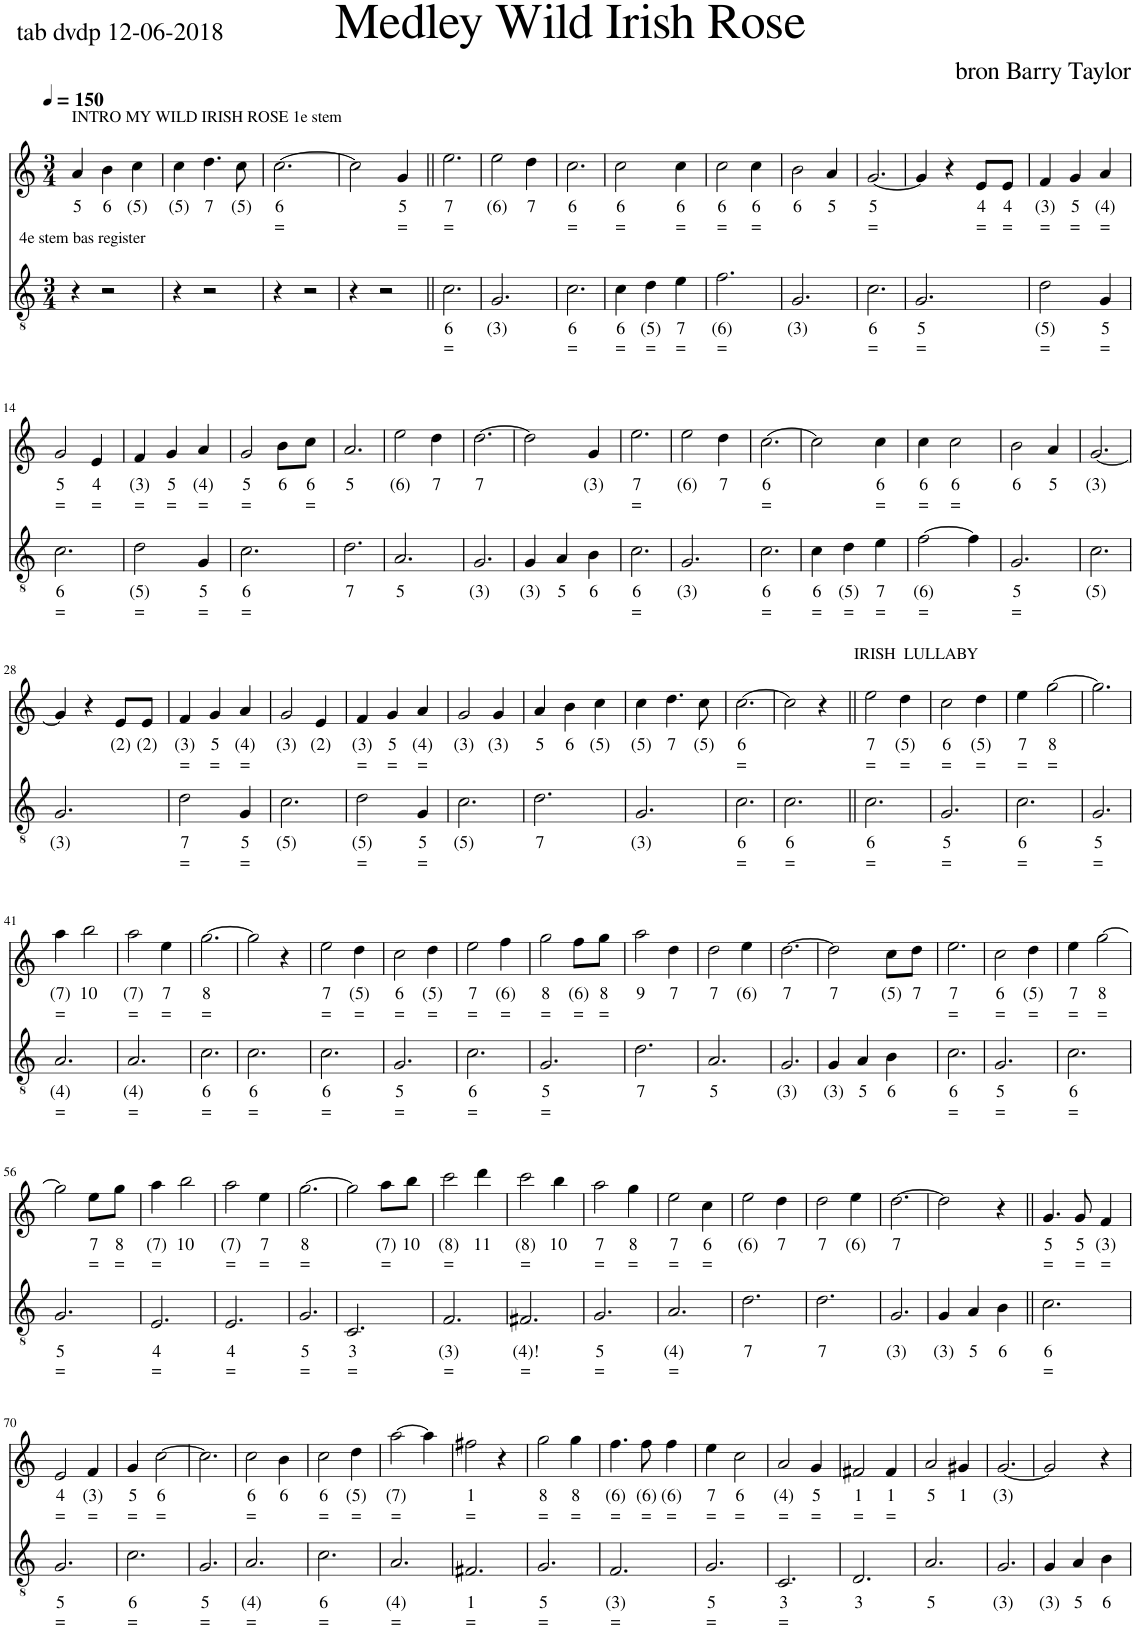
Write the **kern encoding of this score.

**kern	**text	**text	**kern	**text	**text
*part2	*part2	*part2	*part1	*part1	*part1
*staff2	*staff2	*staff2	*staff1	*staff1	*staff1
*I"Sequenced By	*	*	*I"My Wild Irish Rose (Chauncey Olcott)	*	*
*clefGv2	*	*	*clefG2	*	*
*k[]	*	*	*k[]	*	*
*M3/4	*	*	*M3/4	*	*
*MM150	*	*	*MM150	*	*
=1	=1	=1	=1	=1	=1
!	!	!	!LO:TX:a:t=INTRO MY WILD IRISH ROSE 1e stem	!	!
!LO:TX:a:t=4e stem bas register	!	!	!	!	!
!	!	!	!	!LO:LY:b	!
4r	.	.	4a/	5	.
!	!	!	!	!LO:LY:b	!
2r	.	.	4b\	6	.
!	!	!	!	!LO:LY:b	!
.	.	.	4cc\	(5)	.
=2	=2	=2	=2	=2	=2
!	!	!	!	!LO:LY:b	!
4r	.	.	4cc\	(5)	.
!	!	!	!	!LO:LY:b	!
2r	.	.	4.dd\	7	.
!	!	!	!	!LO:LY:b	!
.	.	.	8cc\	(5)	.
=3	=3	=3	=3	=3	=3
!	!	!	!	!LO:LY:b	!LO:LY:b
4r	.	.	[2.cc\	6	=
2r	.	.	.	.	.
=4	=4	=4	=4	=4	=4
4r	.	.	2cc\]	.	.
2r	.	.	.	.	.
!	!	!	!	!LO:LY:b	!LO:LY:b
.	.	.	4g/	5	=
=5||	=5||	=5||	=5||	=5||	=5||
!	!LO:LY:b	!LO:LY:b	!	!LO:LY:b	!LO:LY:b
2.c\	6	=	2.ee\	7	=
=6	=6	=6	=6	=6	=6
!	!LO:LY:b	!	!	!LO:LY:b	!
2.G/	(3)	.	2ee\	(6)	.
!	!	!	!	!LO:LY:b	!
.	.	.	4dd\	7	.
=7	=7	=7	=7	=7	=7
!	!LO:LY:b	!LO:LY:b	!	!LO:LY:b	!LO:LY:b
2.c\	6	=	2.cc\	6	=
=8	=8	=8	=8	=8	=8
!	!LO:LY:b	!LO:LY:b	!	!LO:LY:b	!LO:LY:b
4c\	6	=	2cc\	6	=
!	!LO:LY:b	!LO:LY:b	!	!	!
4d\	(5)	=	.	.	.
!	!LO:LY:b	!LO:LY:b	!	!LO:LY:b	!LO:LY:b
4e\	7	=	4cc\	6	=
=9	=9	=9	=9	=9	=9
!	!LO:LY:b	!LO:LY:b	!	!LO:LY:b	!LO:LY:b
2.f\	(6)	=	2cc\	6	=
!	!	!	!	!LO:LY:b	!LO:LY:b
.	.	.	4cc\	6	=
=10	=10	=10	=10	=10	=10
!	!LO:LY:b	!	!	!LO:LY:b	!
2.G/	(3)	.	2b\	6	.
!	!	!	!	!LO:LY:b	!
.	.	.	4a/	5	.
=11	=11	=11	=11	=11	=11
!	!LO:LY:b	!LO:LY:b	!	!LO:LY:b	!LO:LY:b
2.c\	6	=	[2.g/	5	=
=12	=12	=12	=12	=12	=12
!	!LO:LY:b	!LO:LY:b	!	!	!
2.G/	5	=	4g/]	.	.
.	.	.	4r	.	.
!	!	!	!	!LO:LY:b	!LO:LY:b
.	.	.	8e/L	4	=
!	!	!	!	!LO:LY:b	!LO:LY:b
.	.	.	8e/J	4	=
=13	=13	=13	=13	=13	=13
!	!LO:LY:b	!LO:LY:b	!	!LO:LY:b	!LO:LY:b
2d\	(5)	=	4f/	(3)	=
!	!	!	!	!LO:LY:b	!LO:LY:b
.	.	.	4g/	5	=
!	!LO:LY:b	!LO:LY:b	!	!LO:LY:b	!LO:LY:b
4G/	5	=	4a/	(4)	=
!!LO:LB:g=z
=14	=14	=14	=14	=14	=14
!	!LO:LY:b	!LO:LY:b	!	!LO:LY:b	!LO:LY:b
2.c\	6	=	2g/	5	=
!	!	!	!	!LO:LY:b	!LO:LY:b
.	.	.	4e/	4	=
=15	=15	=15	=15	=15	=15
!	!LO:LY:b	!LO:LY:b	!	!LO:LY:b	!LO:LY:b
2d\	(5)	=	4f/	(3)	=
!	!	!	!	!LO:LY:b	!LO:LY:b
.	.	.	4g/	5	=
!	!LO:LY:b	!LO:LY:b	!	!LO:LY:b	!LO:LY:b
4G/	5	=	4a/	(4)	=
=16	=16	=16	=16	=16	=16
!	!LO:LY:b	!LO:LY:b	!	!LO:LY:b	!LO:LY:b
2.c\	6	=	2g/	5	=
!	!	!	!	!LO:LY:b	!
.	.	.	8b\L	6	.
!	!	!	!	!LO:LY:b	!LO:LY:b
.	.	.	8cc\J	6	=
=17	=17	=17	=17	=17	=17
!	!LO:LY:b	!	!	!LO:LY:b	!
2.d\	7	.	2.a/	5	.
=18	=18	=18	=18	=18	=18
!	!LO:LY:b	!	!	!LO:LY:b	!
2.A/	5	.	2ee\	(6)	.
!	!	!	!	!LO:LY:b	!
.	.	.	4dd\	7	.
=19	=19	=19	=19	=19	=19
!	!LO:LY:b	!	!	!LO:LY:b	!
2.G/	(3)	.	[2.dd\	7	.
=20	=20	=20	=20	=20	=20
!	!LO:LY:b	!	!	!	!
4G/	(3)	.	2dd\]	.	.
!	!LO:LY:b	!	!	!	!
4A/	5	.	.	.	.
!	!LO:LY:b	!	!	!LO:LY:b	!
4B\	6	.	4g/	(3)	.
=21	=21	=21	=21	=21	=21
!	!LO:LY:b	!LO:LY:b	!	!LO:LY:b	!LO:LY:b
2.c\	6	=	2.ee\	7	=
=22	=22	=22	=22	=22	=22
!	!LO:LY:b	!	!	!LO:LY:b	!
2.G/	(3)	.	2ee\	(6)	.
!	!	!	!	!LO:LY:b	!
.	.	.	4dd\	7	.
=23	=23	=23	=23	=23	=23
!	!LO:LY:b	!LO:LY:b	!	!LO:LY:b	!LO:LY:b
2.c\	6	=	[2.cc\	6	=
=24	=24	=24	=24	=24	=24
!	!LO:LY:b	!LO:LY:b	!	!	!
4c\	6	=	2cc\]	.	.
!	!LO:LY:b	!LO:LY:b	!	!	!
4d\	(5)	=	.	.	.
!	!LO:LY:b	!LO:LY:b	!	!LO:LY:b	!LO:LY:b
4e\	7	=	4cc\	6	=
=25	=25	=25	=25	=25	=25
!	!LO:LY:b	!LO:LY:b	!	!LO:LY:b	!LO:LY:b
[2f\	(6)	=	4cc\	6	=
!	!	!	!	!LO:LY:b	!LO:LY:b
.	.	.	2cc\	6	=
4f\]	.	.	.	.	.
=26	=26	=26	=26	=26	=26
!	!LO:LY:b	!LO:LY:b	!	!LO:LY:b	!
2.G/	5	=	2b\	6	.
!	!	!	!	!LO:LY:b	!
.	.	.	4a/	5	.
=27	=27	=27	=27	=27	=27
!	!LO:LY:b	!	!	!LO:LY:b	!
2.c\	(5)	.	[2.g/	(3)	.
!!LO:LB:g=z
=28	=28	=28	=28	=28	=28
!	!LO:LY:b	!	!	!	!
2.G/	(3)	.	4g/]	.	.
.	.	.	4r	.	.
!	!	!	!	!LO:LY:b	!
.	.	.	8e/L	(2)	.
!	!	!	!	!LO:LY:b	!
.	.	.	8e/J	(2)	.
=29	=29	=29	=29	=29	=29
!	!LO:LY:b	!LO:LY:b	!	!LO:LY:b	!LO:LY:b
2d\	7	=	4f/	(3)	=
!	!	!	!	!LO:LY:b	!LO:LY:b
.	.	.	4g/	5	=
!	!LO:LY:b	!LO:LY:b	!	!LO:LY:b	!LO:LY:b
4G/	5	=	4a/	(4)	=
=30	=30	=30	=30	=30	=30
!	!LO:LY:b	!	!	!LO:LY:b	!
2.c\	(5)	.	2g/	(3)	.
!	!	!	!	!LO:LY:b	!
.	.	.	4e/	(2)	.
=31	=31	=31	=31	=31	=31
!	!LO:LY:b	!LO:LY:b	!	!LO:LY:b	!LO:LY:b
2d\	(5)	=	4f/	(3)	=
!	!	!	!	!LO:LY:b	!LO:LY:b
.	.	.	4g/	5	=
!	!LO:LY:b	!LO:LY:b	!	!LO:LY:b	!LO:LY:b
4G/	5	=	4a/	(4)	=
=32	=32	=32	=32	=32	=32
!	!LO:LY:b	!	!	!LO:LY:b	!
2.c\	(5)	.	2g/	(3)	.
!	!	!	!	!LO:LY:b	!
.	.	.	4g/	(3)	.
=33	=33	=33	=33	=33	=33
!	!LO:LY:b	!	!	!LO:LY:b	!
2.d\	7	.	4a/	5	.
!	!	!	!	!LO:LY:b	!
.	.	.	4b\	6	.
!	!	!	!	!LO:LY:b	!
.	.	.	4cc\	(5)	.
=34	=34	=34	=34	=34	=34
!	!LO:LY:b	!	!	!LO:LY:b	!
2.G/	(3)	.	4cc\	(5)	.
!	!	!	!	!LO:LY:b	!
.	.	.	4.dd\	7	.
!	!	!	!	!LO:LY:b	!
.	.	.	8cc\	(5)	.
=35	=35	=35	=35	=35	=35
!	!LO:LY:b	!LO:LY:b	!	!LO:LY:b	!LO:LY:b
2.c\	6	=	[2.cc\	6	=
=36	=36	=36	=36	=36	=36
!	!LO:LY:b	!LO:LY:b	!	!	!
2.c\	6	=	2cc\]	.	.
.	.	.	4r	.	.
=37||	=37||	=37||	=37||	=37||	=37||
!	!	!	!LO:TX:a:t=IRISH  LULLABY	!	!
!	!LO:LY:b	!LO:LY:b	!	!LO:LY:b	!LO:LY:b
2.c\	6	=	2ee\	7	=
!	!	!	!	!LO:LY:b	!LO:LY:b
.	.	.	4dd\	(5)	=
=38	=38	=38	=38	=38	=38
!	!LO:LY:b	!LO:LY:b	!	!LO:LY:b	!LO:LY:b
2.G/	5	=	2cc\	6	=
!	!	!	!	!LO:LY:b	!LO:LY:b
.	.	.	4dd\	(5)	=
=39	=39	=39	=39	=39	=39
!	!LO:LY:b	!LO:LY:b	!	!LO:LY:b	!LO:LY:b
2.c\	6	=	4ee\	7	=
!	!	!	!	!LO:LY:b	!LO:LY:b
.	.	.	[2gg\	8	=
=40	=40	=40	=40	=40	=40
!	!LO:LY:b	!LO:LY:b	!	!	!
2.G/	5	=	2.gg\]	.	.
!!LO:LB:g=z
=41	=41	=41	=41	=41	=41
!	!LO:LY:b	!LO:LY:b	!	!LO:LY:b	!LO:LY:b
2.A/	(4)	=	4aa\	(7)	=
!	!	!	!	!LO:LY:b	!
.	.	.	2bb\	10	.
=42	=42	=42	=42	=42	=42
!	!LO:LY:b	!LO:LY:b	!	!LO:LY:b	!LO:LY:b
2.A/	(4)	=	2aa\	(7)	=
!	!	!	!	!LO:LY:b	!LO:LY:b
.	.	.	4ee\	7	=
=43	=43	=43	=43	=43	=43
!	!LO:LY:b	!LO:LY:b	!	!LO:LY:b	!LO:LY:b
2.c\	6	=	[2.gg\	8	=
=44	=44	=44	=44	=44	=44
!	!LO:LY:b	!LO:LY:b	!	!	!
2.c\	6	=	2gg\]	.	.
.	.	.	4r	.	.
=45	=45	=45	=45	=45	=45
!	!LO:LY:b	!LO:LY:b	!	!LO:LY:b	!LO:LY:b
2.c\	6	=	2ee\	7	=
!	!	!	!	!LO:LY:b	!LO:LY:b
.	.	.	4dd\	(5)	=
=46	=46	=46	=46	=46	=46
!	!LO:LY:b	!LO:LY:b	!	!LO:LY:b	!LO:LY:b
2.G/	5	=	2cc\	6	=
!	!	!	!	!LO:LY:b	!LO:LY:b
.	.	.	4dd\	(5)	=
=47	=47	=47	=47	=47	=47
!	!LO:LY:b	!LO:LY:b	!	!LO:LY:b	!LO:LY:b
2.c\	6	=	2ee\	7	=
!	!	!	!	!LO:LY:b	!LO:LY:b
.	.	.	4ff\	(6)	=
=48	=48	=48	=48	=48	=48
!	!LO:LY:b	!LO:LY:b	!	!LO:LY:b	!LO:LY:b
2.G/	5	=	2gg\	8	=
!	!	!	!	!LO:LY:b	!LO:LY:b
.	.	.	8ff\L	(6)	=
!	!	!	!	!LO:LY:b	!LO:LY:b
.	.	.	8gg\J	8	=
=49	=49	=49	=49	=49	=49
!	!LO:LY:b	!	!	!LO:LY:b	!
2.d\	7	.	2aa\	9	.
!	!	!	!	!LO:LY:b	!
.	.	.	4dd\	7	.
=50	=50	=50	=50	=50	=50
!	!LO:LY:b	!	!	!LO:LY:b	!
2.A/	5	.	2dd\	7	.
!	!	!	!	!LO:LY:b	!
.	.	.	4ee\	(6)	.
=51	=51	=51	=51	=51	=51
!	!LO:LY:b	!	!	!LO:LY:b	!
2.G/	(3)	.	[2.dd\	7	.
=52	=52	=52	=52	=52	=52
!	!LO:LY:b	!	!	!LO:LY:b	!
4G/	(3)	.	2dd\]	7	.
!	!LO:LY:b	!	!	!	!
4A/	5	.	.	.	.
!	!LO:LY:b	!	!	!LO:LY:b	!
4B\	6	.	8cc\L	(5)	.
!	!	!	!	!LO:LY:b	!
.	.	.	8dd\J	7	.
=53	=53	=53	=53	=53	=53
!	!LO:LY:b	!LO:LY:b	!	!LO:LY:b	!LO:LY:b
2.c\	6	=	2.ee\	7	=
=54	=54	=54	=54	=54	=54
!	!LO:LY:b	!LO:LY:b	!	!LO:LY:b	!LO:LY:b
2.G/	5	=	2cc\	6	=
!	!	!	!	!LO:LY:b	!LO:LY:b
.	.	.	4dd\	(5)	=
=55	=55	=55	=55	=55	=55
!	!LO:LY:b	!LO:LY:b	!	!LO:LY:b	!LO:LY:b
2.c\	6	=	4ee\	7	=
!	!	!	!	!LO:LY:b	!LO:LY:b
.	.	.	[2gg\	8	=
!!LO:LB:g=z
=56	=56	=56	=56	=56	=56
!	!LO:LY:b	!LO:LY:b	!	!	!
2.G/	5	=	2gg\]	.	.
!	!	!	!	!LO:LY:b	!LO:LY:b
.	.	.	8ee\L	7	=
!	!	!	!	!LO:LY:b	!LO:LY:b
.	.	.	8gg\J	8	=
=57	=57	=57	=57	=57	=57
!	!LO:LY:b	!LO:LY:b	!	!LO:LY:b	!LO:LY:b
2.E/	4	=	4aa\	(7)	=
!	!	!	!	!LO:LY:b	!
.	.	.	2bb\	10	.
=58	=58	=58	=58	=58	=58
!	!LO:LY:b	!LO:LY:b	!	!LO:LY:b	!LO:LY:b
2.E/	4	=	2aa\	(7)	=
!	!	!	!	!LO:LY:b	!LO:LY:b
.	.	.	4ee\	7	=
=59	=59	=59	=59	=59	=59
!	!LO:LY:b	!LO:LY:b	!	!LO:LY:b	!LO:LY:b
2.G/	5	=	[2.gg\	8	=
=60	=60	=60	=60	=60	=60
!	!LO:LY:b	!LO:LY:b	!	!	!
2.C/	3	=	2gg\]	.	.
!	!	!	!	!LO:LY:b	!LO:LY:b
.	.	.	8aa\L	(7)	=
!	!	!	!	!LO:LY:b	!
.	.	.	8bb\J	10	.
=61	=61	=61	=61	=61	=61
!	!LO:LY:b	!LO:LY:b	!	!LO:LY:b	!LO:LY:b
2.F/	(3)	=	2ccc\	(8)	=
!	!	!	!	!LO:LY:b	!
.	.	.	4ddd\	11	.
=62	=62	=62	=62	=62	=62
!	!LO:LY:b	!LO:LY:b	!	!LO:LY:b	!LO:LY:b
2.F#X/	(4)!	=	2ccc\	(8)	=
!	!	!	!	!LO:LY:b	!
.	.	.	4bb\	10	.
=63	=63	=63	=63	=63	=63
!	!LO:LY:b	!LO:LY:b	!	!LO:LY:b	!LO:LY:b
2.G/	5	=	2aa\	7	=
!	!	!	!	!LO:LY:b	!LO:LY:b
.	.	.	4gg\	8	=
=64	=64	=64	=64	=64	=64
!	!LO:LY:b	!LO:LY:b	!	!LO:LY:b	!LO:LY:b
2.A/	(4)	=	2ee\	7	=
!	!	!	!	!LO:LY:b	!LO:LY:b
.	.	.	4cc\	6	=
=65	=65	=65	=65	=65	=65
!	!LO:LY:b	!	!	!LO:LY:b	!
2.d\	7	.	2ee\	(6)	.
!	!	!	!	!LO:LY:b	!
.	.	.	4dd\	7	.
=66	=66	=66	=66	=66	=66
!	!LO:LY:b	!	!	!LO:LY:b	!
2.d\	7	.	2dd\	7	.
!	!	!	!	!LO:LY:b	!
.	.	.	4ee\	(6)	.
=67	=67	=67	=67	=67	=67
!	!LO:LY:b	!	!	!LO:LY:b	!
2.G/	(3)	.	[2.dd\	7	.
=68	=68	=68	=68	=68	=68
!	!LO:LY:b	!	!	!	!
4G/	(3)	.	2dd\]	.	.
!	!LO:LY:b	!	!	!	!
4A/	5	.	.	.	.
!	!LO:LY:b	!	!	!	!
4B\	6	.	4r	.	.
=69||	=69||	=69||	=69||	=69||	=69||
!	!LO:LY:b	!LO:LY:b	!	!LO:LY:b	!LO:LY:b
2.c\	6	=	4.g/	5	=
!	!	!	!	!LO:LY:b	!LO:LY:b
.	.	.	8g/	5	=
!	!	!	!	!LO:LY:b	!LO:LY:b
.	.	.	4f/	(3)	=
!!LO:LB:g=z
=70	=70	=70	=70	=70	=70
!	!LO:LY:b	!LO:LY:b	!	!LO:LY:b	!LO:LY:b
2.G/	5	=	2e/	4	=
!	!	!	!	!LO:LY:b	!LO:LY:b
.	.	.	4f/	(3)	=
=71	=71	=71	=71	=71	=71
!	!LO:LY:b	!LO:LY:b	!	!LO:LY:b	!LO:LY:b
2.c\	6	=	4g/	5	=
!	!	!	!	!LO:LY:b	!LO:LY:b
.	.	.	[2cc\	6	=
=72	=72	=72	=72	=72	=72
!	!LO:LY:b	!LO:LY:b	!	!	!
2.G/	5	=	2.cc\]	.	.
=73	=73	=73	=73	=73	=73
!	!LO:LY:b	!LO:LY:b	!	!LO:LY:b	!LO:LY:b
2.A/	(4)	=	2cc\	6	=
!	!	!	!	!LO:LY:b	!
.	.	.	4b\	6	.
=74	=74	=74	=74	=74	=74
!	!LO:LY:b	!LO:LY:b	!	!LO:LY:b	!LO:LY:b
2.c\	6	=	2cc\	6	=
!	!	!	!	!LO:LY:b	!LO:LY:b
.	.	.	4dd\	(5)	=
=75	=75	=75	=75	=75	=75
!	!LO:LY:b	!LO:LY:b	!	!LO:LY:b	!LO:LY:b
2.A/	(4)	=	[2aa\	(7)	=
.	.	.	4aa\]	.	.
=76	=76	=76	=76	=76	=76
!	!LO:LY:b	!LO:LY:b	!	!LO:LY:b	!LO:LY:b
2.F#X/	1	=	2ff#X\	1	=
.	.	.	4r	.	.
=77	=77	=77	=77	=77	=77
!	!LO:LY:b	!LO:LY:b	!	!LO:LY:b	!LO:LY:b
2.G/	5	=	2gg\	8	=
!	!	!	!	!LO:LY:b	!LO:LY:b
.	.	.	4gg\	8	=
=78	=78	=78	=78	=78	=78
!	!LO:LY:b	!LO:LY:b	!	!LO:LY:b	!LO:LY:b
2.F/	(3)	=	4.ff\	(6)	=
!	!	!	!	!LO:LY:b	!LO:LY:b
.	.	.	8ff\	(6)	=
!	!	!	!	!LO:LY:b	!LO:LY:b
.	.	.	4ff\	(6)	=
=79	=79	=79	=79	=79	=79
!	!LO:LY:b	!LO:LY:b	!	!LO:LY:b	!LO:LY:b
2.G/	5	=	4ee\	7	=
!	!	!	!	!LO:LY:b	!LO:LY:b
.	.	.	2cc\	6	=
=80	=80	=80	=80	=80	=80
!	!LO:LY:b	!LO:LY:b	!	!LO:LY:b	!LO:LY:b
2.C/	3	=	2a/	(4)	=
!	!	!	!	!LO:LY:b	!LO:LY:b
.	.	.	4g/	5	=
=81	=81	=81	=81	=81	=81
!	!LO:LY:b	!	!	!LO:LY:b	!LO:LY:b
2.D/	3	.	2f#X/	1	=
!	!	!	!	!LO:LY:b	!LO:LY:b
.	.	.	4f#/	1	=
=82	=82	=82	=82	=82	=82
!	!LO:LY:b	!	!	!LO:LY:b	!
2.A/	5	.	2a/	5	.
!	!	!	!	!LO:LY:b	!
.	.	.	4g#X/	1	.
=83	=83	=83	=83	=83	=83
!	!LO:LY:b	!	!	!LO:LY:b	!
2.G/	(3)	.	[2.g/	(3)	.
=84	=84	=84	=84	=84	=84
!	!LO:LY:b	!	!	!	!
4G/	(3)	.	2g/]	.	.
!	!LO:LY:b	!	!	!	!
4A/	5	.	.	.	.
!	!LO:LY:b	!	!	!	!
4B\	6	.	4r	.	.
=	=	=	=	=	=
*-	*-	*-	*-	*-	*-
